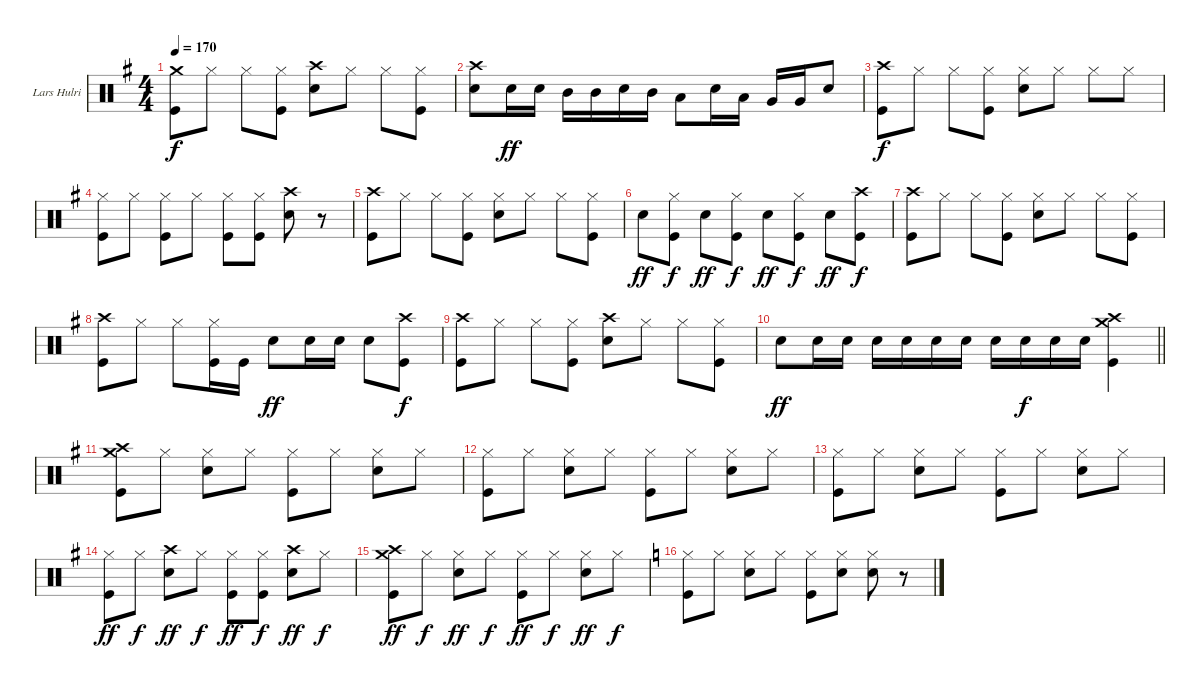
\bracketExtendMode groupsimilarinstruments
\firstSystemTrackNameOrientation horizontal
\otherSystemsTrackNameOrientation horizontal
\track ("Lars Hulrich" "Lars Hulri") {instrument percussion}
\staff {score}
\articulation defaults
\ts (4 4)
\tempo 170
\clef neutral
\ks eminor
("Crash medium (hit)" "Kick (hit)").8{dy f} "Hi-Hat (closed)".8 "Hi-Hat (closed)".8 ("Hi-Hat (closed)" "Kick (hit)").8 ("Crash high (hit)" "Snare (hit) 2").8 "Hi-Hat (closed)".8 "Hi-Hat (closed)".8 ("Hi-Hat (closed)" "Kick (hit)").8 |
("Crash high (hit)" "Snare (hit) 2").8 "Snare (hit) 2".16{dy ff} "Snare (hit) 2".16 "Mid Tom (hit)".16 "Mid Tom (hit)".16 "Snare (hit) 2".16 "Mid Tom (hit)".16 "Low Tom (hit)".8 "Snare (hit) 2".16 "Low Tom (hit)".16 "Very Low Tom (hit)".16 "Very Low Tom (hit)".16 "Snare (hit) 2".8 |
("Crash high (hit)" "Kick (hit)").8{dy f} "Hi-Hat (closed)".8 "Hi-Hat (closed)".8 ("Hi-Hat (closed)" "Kick (hit)").8 ("Hi-Hat (closed)" "Snare (hit) 2").8 "Hi-Hat (closed)".8 "Hi-Hat (closed)".8 "Hi-Hat (closed)".8 |
("Hi-Hat (closed)" "Kick (hit)").8 "Hi-Hat (closed)".8 ("Hi-Hat (closed)" "Kick (hit)").8 "Hi-Hat (closed)".8 ("Hi-Hat (closed)" "Kick (hit)").8 ("Hi-Hat (closed)" "Kick (hit)").8 ("Crash high (hit)" "Snare (hit) 2").8 r.8 |
("Crash high (hit)" "Kick (hit)").8 "Hi-Hat (closed)".8 "Hi-Hat (closed)".8 ("Hi-Hat (closed)" "Kick (hit)").8 ("Hi-Hat (closed)" "Snare (hit) 2").8 "Hi-Hat (closed)".8 "Hi-Hat (closed)".8 ("Hi-Hat (closed)" "Kick (hit)").8 |
"Snare (hit) 2".8{dy ff} ("Hi-Hat (closed)" "Kick (hit)").8{dy f} "Snare (hit) 2".8{dy ff} ("Hi-Hat (closed)" "Kick (hit)").8{dy f} "Snare (hit) 2".8{dy ff} ("Hi-Hat (closed)" "Kick (hit)").8{dy f} "Snare (hit) 2".8{dy ff} ("Crash high (hit)" "Kick (hit)").8{dy f} |
("Crash high (hit)" "Kick (hit)").8 "Hi-Hat (closed)".8 "Hi-Hat (closed)".8 ("Hi-Hat (closed)" "Kick (hit)").8 ("Hi-Hat (closed)" "Snare (hit) 2").8 "Hi-Hat (closed)".8 "Hi-Hat (closed)".8 ("Hi-Hat (closed)" "Kick (hit)").8 |
("Crash high (hit)" "Kick (hit)").8 "Hi-Hat (closed)".8 "Hi-Hat (closed)".8 ("Hi-Hat (closed)" "Kick (hit)").16 "Kick (hit)".16 "Snare (hit) 2".8{dy ff} "Snare (hit) 2".16 "Snare (hit) 2".16 "Snare (hit) 2".8 ("Crash high (hit)" "Kick (hit)").8{dy f} |
("Crash high (hit)" "Kick (hit)").8 "Hi-Hat (closed)".8 "Hi-Hat (closed)".8 ("Hi-Hat (closed)" "Kick (hit)").8 ("Crash high (hit)" "Snare (hit) 2").8 "Hi-Hat (closed)".8 "Hi-Hat (closed)".8 ("Hi-Hat (closed)" "Kick (hit)").8 |
\barLineRight lightlight "Snare (hit) 2".8{dy ff} "Snare (hit) 2".16 "Snare (hit) 2".16 "Snare (hit) 2".16 "Snare (hit) 2".16 "Snare (hit) 2".16 "Snare (hit) 2".16 "Snare (hit) 2".16 "Snare (hit) 2".16{dy f} "Snare (hit) 2".16 "Snare (hit) 2".16
("Crash high (hit)" "Crash medium (hit)" "Kick (hit)").4 |
("Crash medium (hit)" "Crash high (hit)" "Kick (hit)").8 "Hi-Hat (closed)".8 ("Hi-Hat (closed)" "Snare (hit) 2").8 "Hi-Hat (closed)".8 ("Hi-Hat (closed)" "Kick (hit)").8 "Hi-Hat (closed)".8 ("Hi-Hat (closed)" "Snare (hit) 2").8 "Hi-Hat (closed)".8 |
("Hi-Hat (closed)" "Kick (hit)").8 "Hi-Hat (closed)".8 ("Hi-Hat (closed)" "Snare (hit) 2").8 "Hi-Hat (closed)".8 ("Hi-Hat (closed)" "Kick (hit)").8 "Hi-Hat (closed)".8 ("Hi-Hat (closed)" "Snare (hit) 2").8 "Hi-Hat (closed)".8 |
("Hi-Hat (closed)" "Kick (hit)").8 "Hi-Hat (closed)".8 ("Hi-Hat (closed)" "Snare (hit) 2").8 "Hi-Hat (closed)".8 ("Hi-Hat (closed)" "Kick (hit)").8 "Hi-Hat (closed)".8 ("Hi-Hat (closed)" "Snare (hit) 2").8 "Hi-Hat (closed)".8 |
("Hi-Hat (closed)" "Kick (hit)").8{dy ff} "Hi-Hat (closed)".8{dy f} ("Crash high (hit)" "Snare (hit) 2").8{dy ff} "Hi-Hat (closed)".8{dy f} ("Hi-Hat (closed)" "Kick (hit)").8{dy ff} ("Hi-Hat (closed)" "Kick (hit)").8{dy f} ("Crash high (hit)" "Snare (hit) 2").8{dy ff} "Hi-Hat (closed)".8{dy f} |
("Crash high (hit)" "Crash medium (hit)" "Kick (hit)").8{dy ff} "Hi-Hat (closed)".8{dy f} ("Hi-Hat (closed)" "Snare (hit) 2").8{dy ff} "Hi-Hat (closed)".8{dy f} ("Hi-Hat (closed)" "Kick (hit)").8{dy ff} "Hi-Hat (closed)".8{dy f} ("Hi-Hat (closed)" "Snare (hit) 2").8{dy ff} "Hi-Hat (closed)".8{dy f} |
\ks c
("Hi-Hat (closed)" "Kick (hit)").8 "Hi-Hat (closed)".8 ("Hi-Hat (closed)" "Snare (hit) 2").8 "Hi-Hat (closed)".8 ("Hi-Hat (closed)" "Kick (hit)").8 ("Hi-Hat (closed)" "Snare (hit) 2").8 ("Hi-Hat (closed)" "Snare (hit) 2").8 r.8
